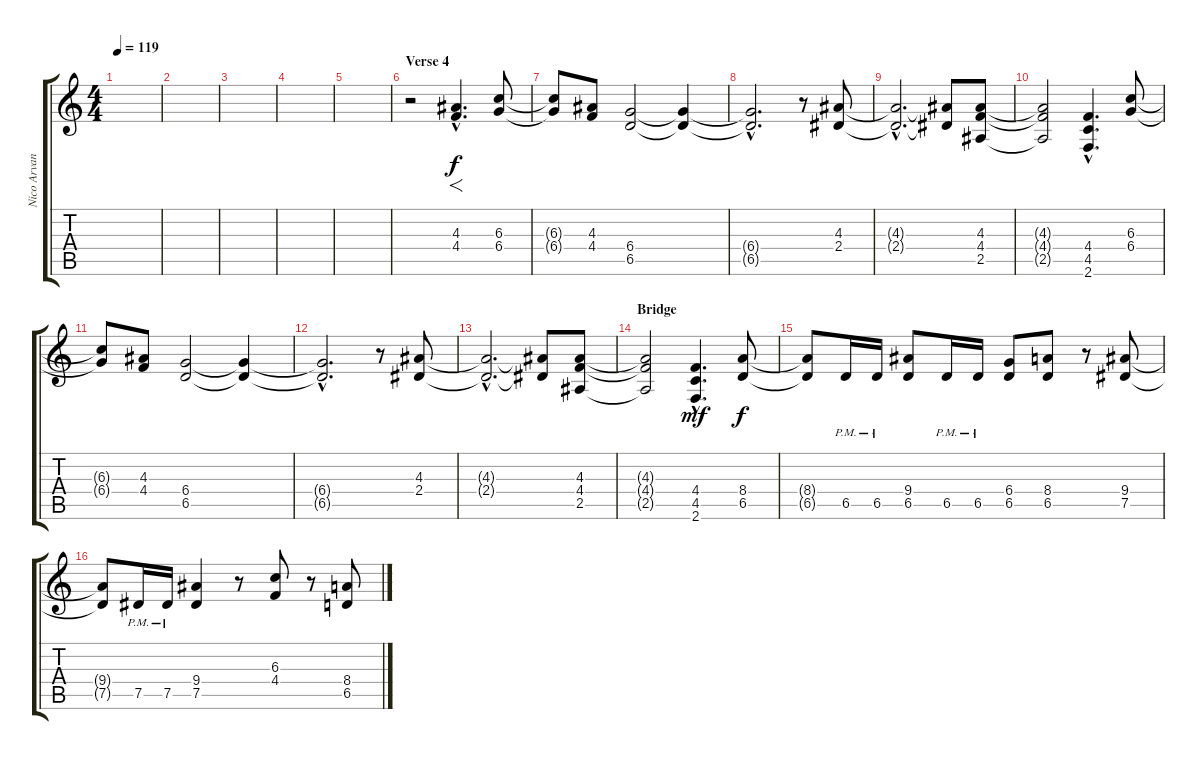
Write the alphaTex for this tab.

\track ("Nico Arvantitis" "Nico Arvan") {instrument distortionguitar}
\staff {score tabs}
\tuning (Eb4 Bb3 Gb3 Db3 Ab2 Eb2) {hide}
\ts (4 4)
\tempo 119
\clef g2
\ks c
|
|
|
|
|
\section ("" "Verse 4")
r.2{volume 13} (4.3{hac} 4.4{hac}).4{f d} (6.3 6.4).8 |
(6.3{t} 6.4{t}).8 (4.3 4.4).8 (6.4 6.5).2 (6.4{t} 6.5{t}).4{volume 2} |
(6.4{hac t} 6.5{hac t}).2{d} r.8 (4.3 2.4).8{volume 5} |
(4.3{hac t} 2.4{hac t}).2{d} (4.3{t} 2.4{t}).8 (4.3 4.4 2.5).8 |
(4.3{t} 4.4{t} 2.5{t}).2 (4.4{hac} 4.5{hac} 2.6{hac}).4{d volume 13} (6.3 6.4).8{volume 13} |
(6.3{t} 6.4{t}).8 (4.3 4.4).8 (6.4 6.5).2 (6.4{t} 6.5{t}).4{volume 2} |
(6.4{hac t} 6.5{hac t}).2{d} r.8 (4.3 2.4).8{volume 5} |
(4.3{hac t} 2.4{hac t}).2{d} (4.3{t} 2.4{t}).8{volume 13} (4.3 4.4 2.5).8{volume 12} |
\section ("" "Bridge")
(4.3{t} 4.4{t} 2.5{t}).2 (4.4{hac} 4.5{hac} 2.6{hac}).4{d dy mf} (8.4 6.5).8{dy f} |
(8.4{t} 6.5{t}).8 6.5{pm}.16 6.5{pm}.16 (9.4 6.5).8 6.5{pm}.16 6.5{pm}.16 (6.4 6.5).8 (8.4 6.5).8 r.8 (9.4 7.5).8 |
(9.4{t} 7.5{t}).8 7.5{pm}.16 7.5{pm}.16 (9.4 7.5).4 r.8 (6.3 4.4).8 r.8 (8.4 6.5).8
